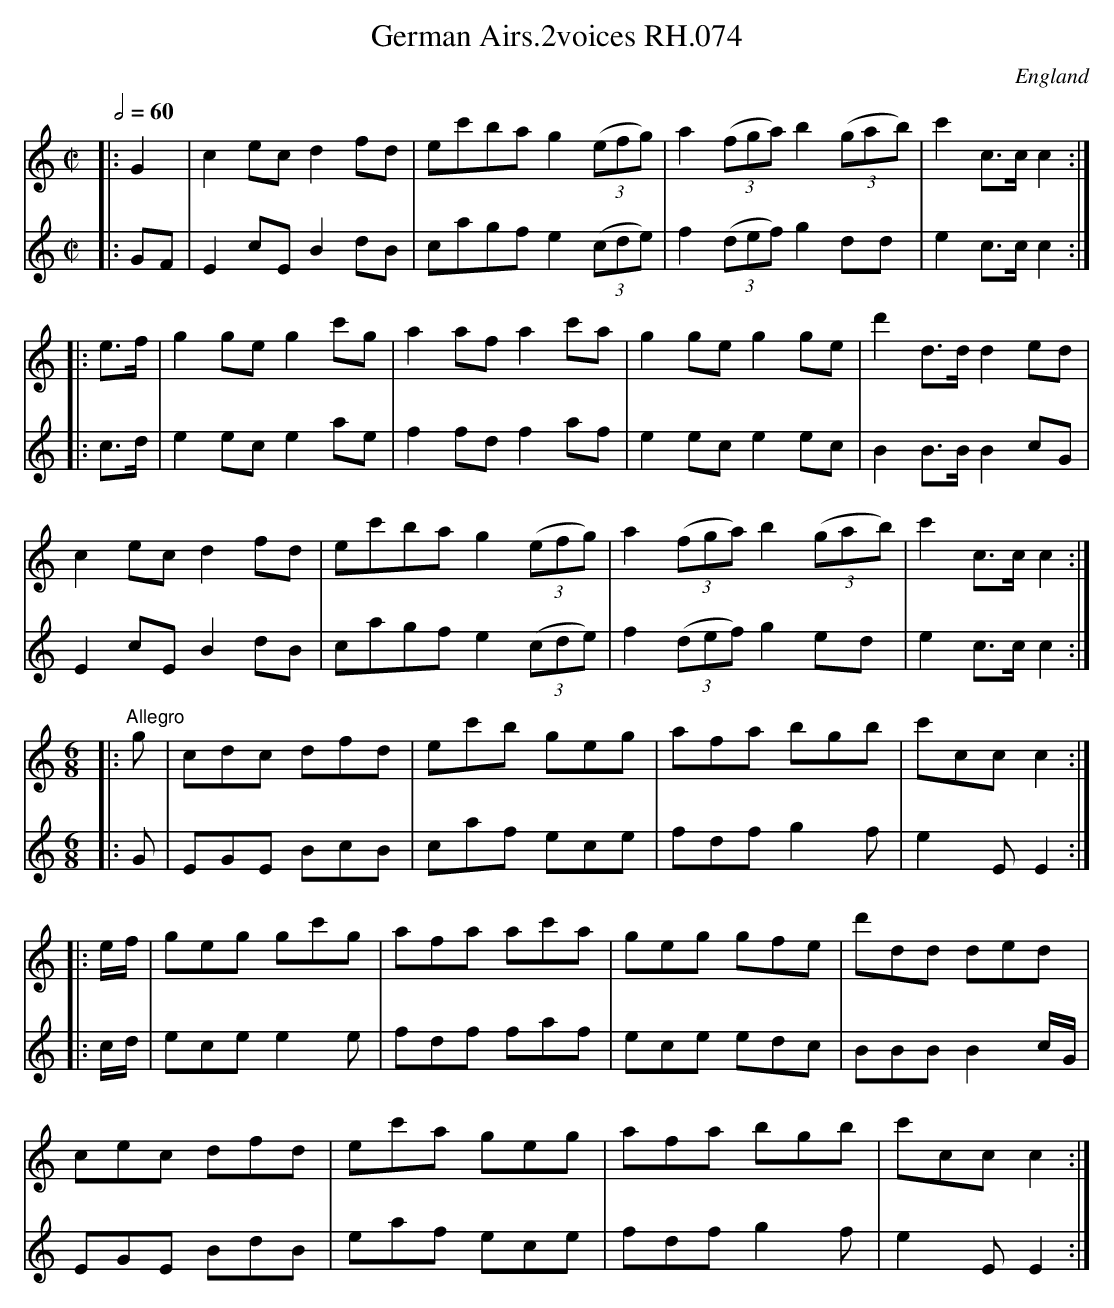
X:1
T:German Airs.2voices RH.074
O:England
M:C|
L:1/8
Q:1/2=60
K:C major
[V:1]|:G2|c2ec d2fd|ec'ba g2((3efg)|a2((3fga) b2((3gab)|c'2c>c c2:|
[V:2]|:GF|E2cE B2dB|cagf e2((3cde)|f2((3def) g2dd|e2c>c c2:|
[V:1]|:e>f|g2ge g2c'g|a2af a2c'a|g2ge g2ge|d'2d>d d2ed|
[V:2]|:c>d|e2ec e2ae|f2fd f2af|e2ece2ec|B2B>B B2cG|
[V:1] c2ec d2fd|ec'ba g2((3efg)|a2((3fga )b2((3gab)|c'2c>c c2:|
[V:2] E2cE B2dB|cagf e2((3cde)|f2((3def) g2ed|e2c>c c2:|
[V:1] [M:6/8]|:"^Allegro"g|cdc dfd|ec'b geg|afa bgb|c'cc c2:|
[V:2] [M:6/8]|:G|EGE BcB|caf ece|fdf g2f|e2E E2:|
[V:1]|:e/f/|geg gc'g|afa ac'a|geg gfe|d'dd ded|
[V:2]|:c/d/|ece e2e|fdf faf|ece edc|BBB B2c/G/|
[V:1] cec dfd|ec'a geg|afa bgb|c'ccc2:|
[V:2] EGE BdB|eaf ece|fdf g2f|e2E E2:|
